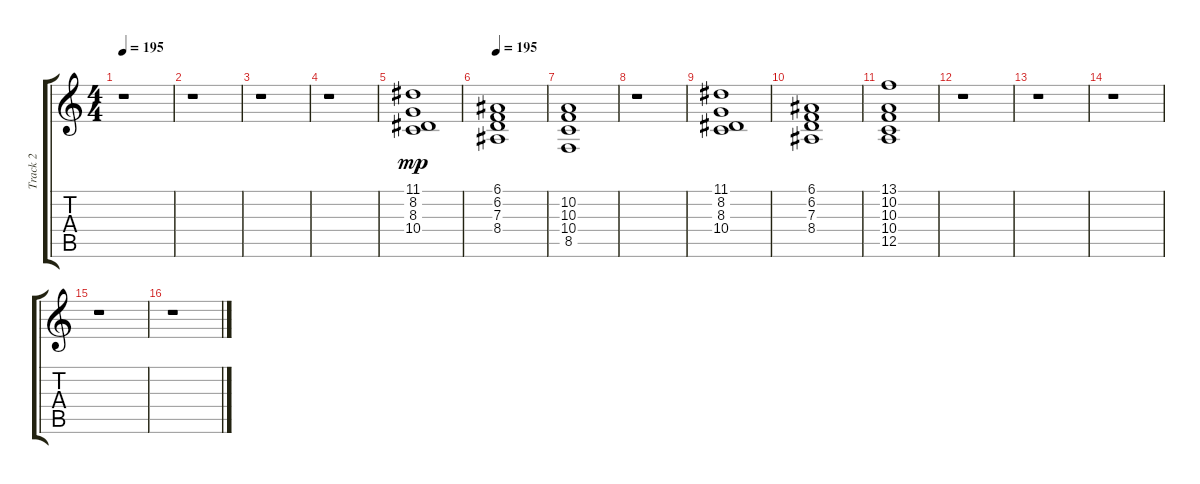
\track ("Track 2" "Track 2") {instrument choiraahs}
\staff {score tabs}
\tuning (E4 B3 G3 D3 A2 E2) {hide}
\ts (4 4)
\tempo 195
\clef g2
\ks c
r.1{dy mf} |
r.1 |
r.1 |
r.1 |
(11.1 8.2 8.3 10.4).1{dy mp} |
\tempo 195
(6.1 6.2 7.3 8.4).1 |
(10.2 10.3 10.4 8.5).1 |
r.1 |
(11.1 8.2 8.3 10.4).1 |
(6.1 6.2 7.3 8.4).1 |
(13.1 10.2 10.3 10.4 12.5).1 |
r.1 |
r.1 |
r.1 |
r.1 |
r.1
